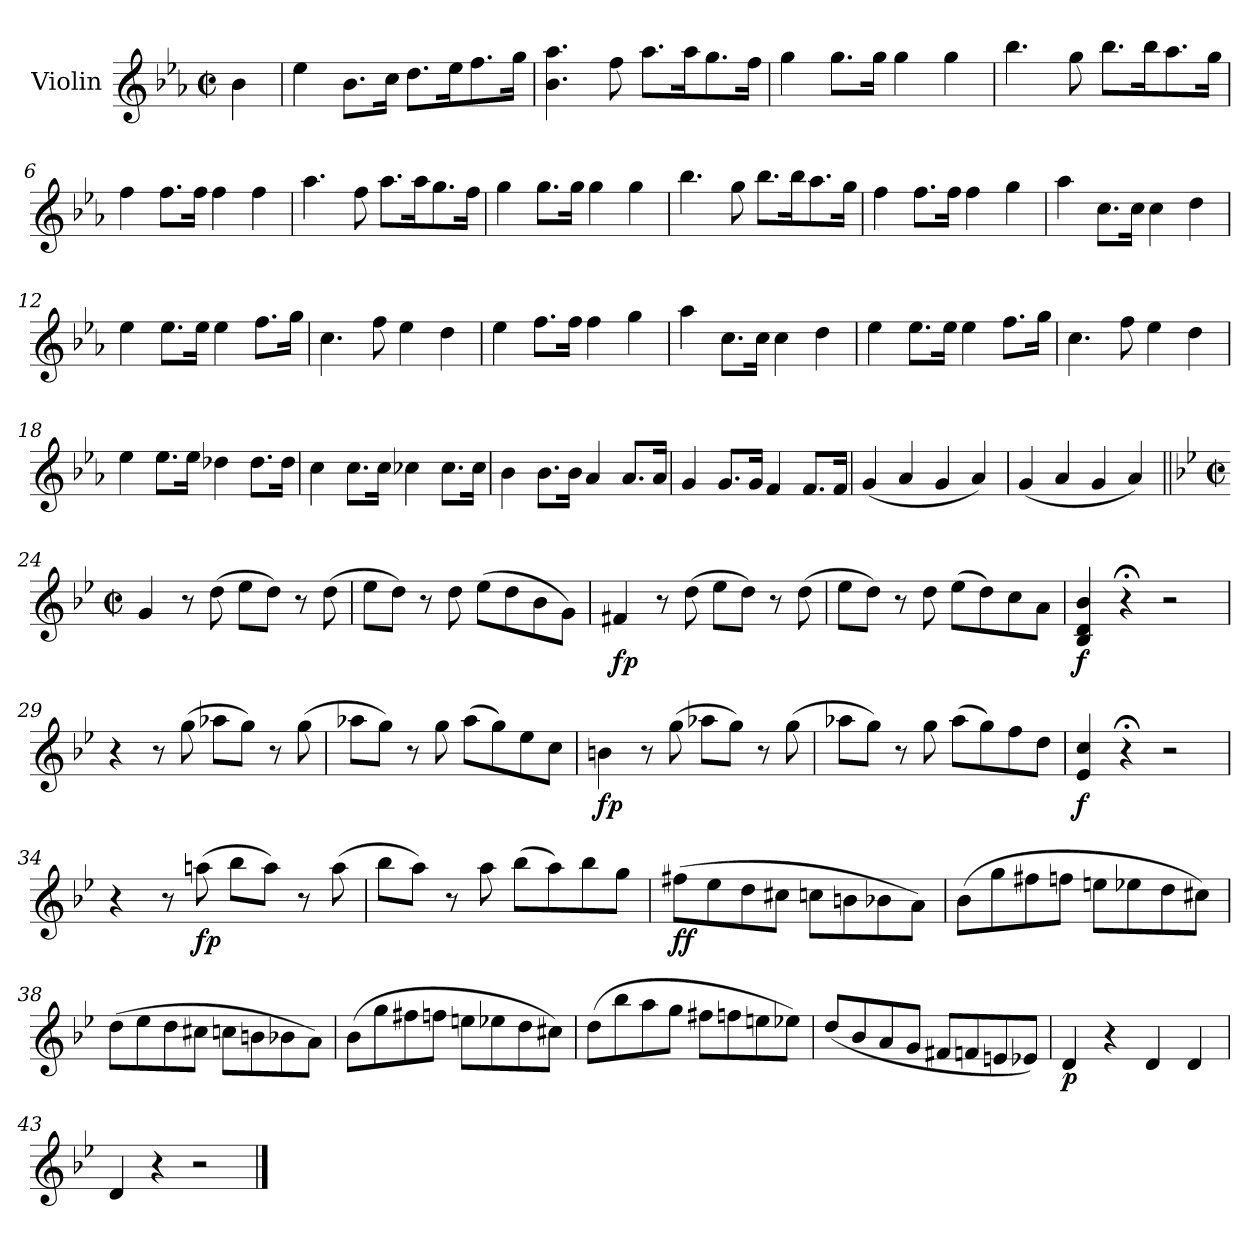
**kern	**dynam
*part1	*part1
*staff1	*staff1
*I"Violin	*
*I'Vln.	*
*clefG2	*
*k[b-e-a-]	*
*M2/2	*
*met(c|)	*
=1	=1
4b-\	.
=2	=2
4ee-\	.
8.b-\L	.
16cc\Jk	.
8.dd\L	.
16ee-\k	.
8.ff\	.
16gg\Jk	.
=3	=3
4.b-\ 4.aa-\	.
8ff\	.
8.aa-\L	.
16aa-\k	.
8.gg\	.
16ff\Jk	.
=4	=4
4gg\	.
8.gg\L	.
16gg\Jk	.
4gg\	.
4gg\	.
=5	=5
4.bb-\	.
8gg\	.
8.bb-\L	.
16bb-\k	.
8.aa-\	.
16gg\Jk	.
!!LO:LB:g=z
=6	=6
4ff\	.
8.ff\L	.
16ff\Jk	.
4ff\	.
4ff\	.
=7	=7
4.aa-\	.
8ff\	.
8.aa-\L	.
16aa-\k	.
8.gg\	.
16ff\Jk	.
=8	=8
4gg\	.
8.gg\L	.
16gg\Jk	.
4gg\	.
4gg\	.
=9	=9
4.bb-\	.
8gg\	.
8.bb-\L	.
16bb-\k	.
8.aa-\	.
16gg\Jk	.
=10	=10
4ff\	.
8.ff\L	.
16ff\Jk	.
4ff\	.
4gg\	.
!!LO:LB:g=z
=11	=11
4aa-\	.
8.cc\L	.
16cc\Jk	.
4cc\	.
4dd\	.
=12	=12
4ee-\	.
8.ee-\L	.
16ee-\Jk	.
4ee-\	.
8.ff\L	.
16gg\Jk	.
=13	=13
4.cc\	.
8ff\	.
4ee-\	.
4dd\	.
=14	=14
4ee-\	.
8.ff\L	.
16ff\Jk	.
4ff\	.
4gg\	.
=15	=15
4aa-\	.
8.cc\L	.
16cc\Jk	.
4cc\	.
4dd\	.
!!LO:LB:g=z
=16	=16
4ee-\	.
8.ee-\L	.
16ee-\Jk	.
4ee-\	.
8.ff\L	.
16gg\Jk	.
=17	=17
4.cc\	.
8ff\	.
4ee-\	.
4dd\	.
=18	=18
4ee-\	.
8.ee-\L	.
16ee-\Jk	.
4dd-X\	.
8.dd-\L	.
16dd-\Jk	.
=19	=19
4cc\	.
8.cc\L	.
16cc\Jk	.
4cc-X\	.
8.cc-\L	.
16cc-\Jk	.
!!LO:LB:g=z
=20	=20
4b-\	.
8.b-\L	.
16b-\Jk	.
4a-/	.
8.a-/L	.
16a-/Jk	.
=21	=21
4g/	.
8.g/L	.
16g/Jk	.
4f/	.
8.f/L	.
16f/Jk	.
=22	=22
(<4g/	.
4a-/	.
4g/	.
4a-/)	.
=23	=23
(<4g/	.
4a-/	.
4g/	.
4a-/)	.
!!LO:LB:g=z
=24||	=24||
*k[b-e-]	*
*M2/2	*
*met(c|)	*
4g/	.
8r	.
(>8dd\	.
8ee-\L	.
8dd\J)	.
8r	.
(>8dd\	.
=25	=25
8ee-\L	.
8dd\J)	.
8r	.
8dd\	.
(>8ee-\L	.
8dd\	.
8b-\	.
8g\J)	.
=26	=26
!	!LO:DY:b
4f#X/	fp
8r	.
(>8dd\	.
8ee-\L	.
8dd\J)	.
8r	.
(>8dd\	.
=27	=27
8ee-\L	.
8dd\J)	.
8r	.
8dd\	.
(>8ee-\L	.
8dd\)	.
8cc\	.
8a\J	.
=28	=28
!	!LO:DY:b
4B-/ 4d/ 4b-/	f
4r;<	.
2r	.
!!LO:LB:g=z
=29	=29
4r	.
8r	.
(>8gg\	.
8aa-X\L	.
8gg\J)	.
8r	.
(>8gg\	.
=30	=30
8aa-X\L	.
8gg\J)	.
8r	.
8gg\	.
(>8aa-\L	.
8gg\)	.
8ee-\	.
8cc\J	.
=31	=31
!	!LO:DY:b
4bn\	fp
8r	.
(>8gg\	.
8aa-X\L	.
8gg\J)	.
8r	.
(>8gg\	.
=32	=32
8aa-X\L	.
8gg\J)	.
8r	.
8gg\	.
(>8aa-\L	.
8gg\)	.
8ff\	.
8dd\J	.
=33	=33
!	!LO:DY:b
4e-/ 4cc/	f
4r;<	.
2r	.
!!LO:LB:g=z
=34	=34
4r	.
8r	.
!	!LO:DY:b
(>8aan\	fp
8bb-\L	.
8aa\J)	.
8r	.
(>8aa\	.
=35	=35
8bb-\L	.
8aa\J)	.
8r	.
8aa\	.
(>8bb-\L	.
8aa\)	.
8bb-\	.
8gg\J	.
=36	=36
!	!LO:DY:b
(>8ff#X\L	ff
8ee-\	.
8dd\	.
8cc#X\J	.
8ccn\L	.
8bn\	.
8b-X\	.
8a\J)	.
=37	=37
(>8b-\L	.
8gg\	.
8ff#X\	.
8ffn\J	.
8een\L	.
8ee-X\	.
8dd\	.
8cc#X\J)	.
!!LO:LB:g=z
=38	=38
(>8dd\L	.
8ee-\	.
8dd\	.
8cc#X\J	.
8ccn\L	.
8bn\	.
8b-X\	.
8a\J)	.
=39	=39
(>8b-\L	.
8gg\	.
8ff#X\	.
8ffn\J	.
8een\L	.
8ee-X\	.
8dd\	.
8cc#X\J)	.
=40	=40
(>8dd\L	.
8bb-\	.
8aa\	.
8gg\J	.
8ff#X\L	.
8ffn\	.
8een\	.
8ee-X\J)	.
!!LO:LB:g=z
=41	=41
(<8dd/L	.
8b-/	.
8a/	.
8g/J	.
8f#X/L	.
8fn/	.
8en/	.
8e-X/J)	.
!!LO:PB:g=z
=42	=42
!	!LO:DY:b
4d/	p
4r	.
4d/	.
4d/	.
=43	=43
4d/	.
4r	.
2r	.
==	==
*-	*-
